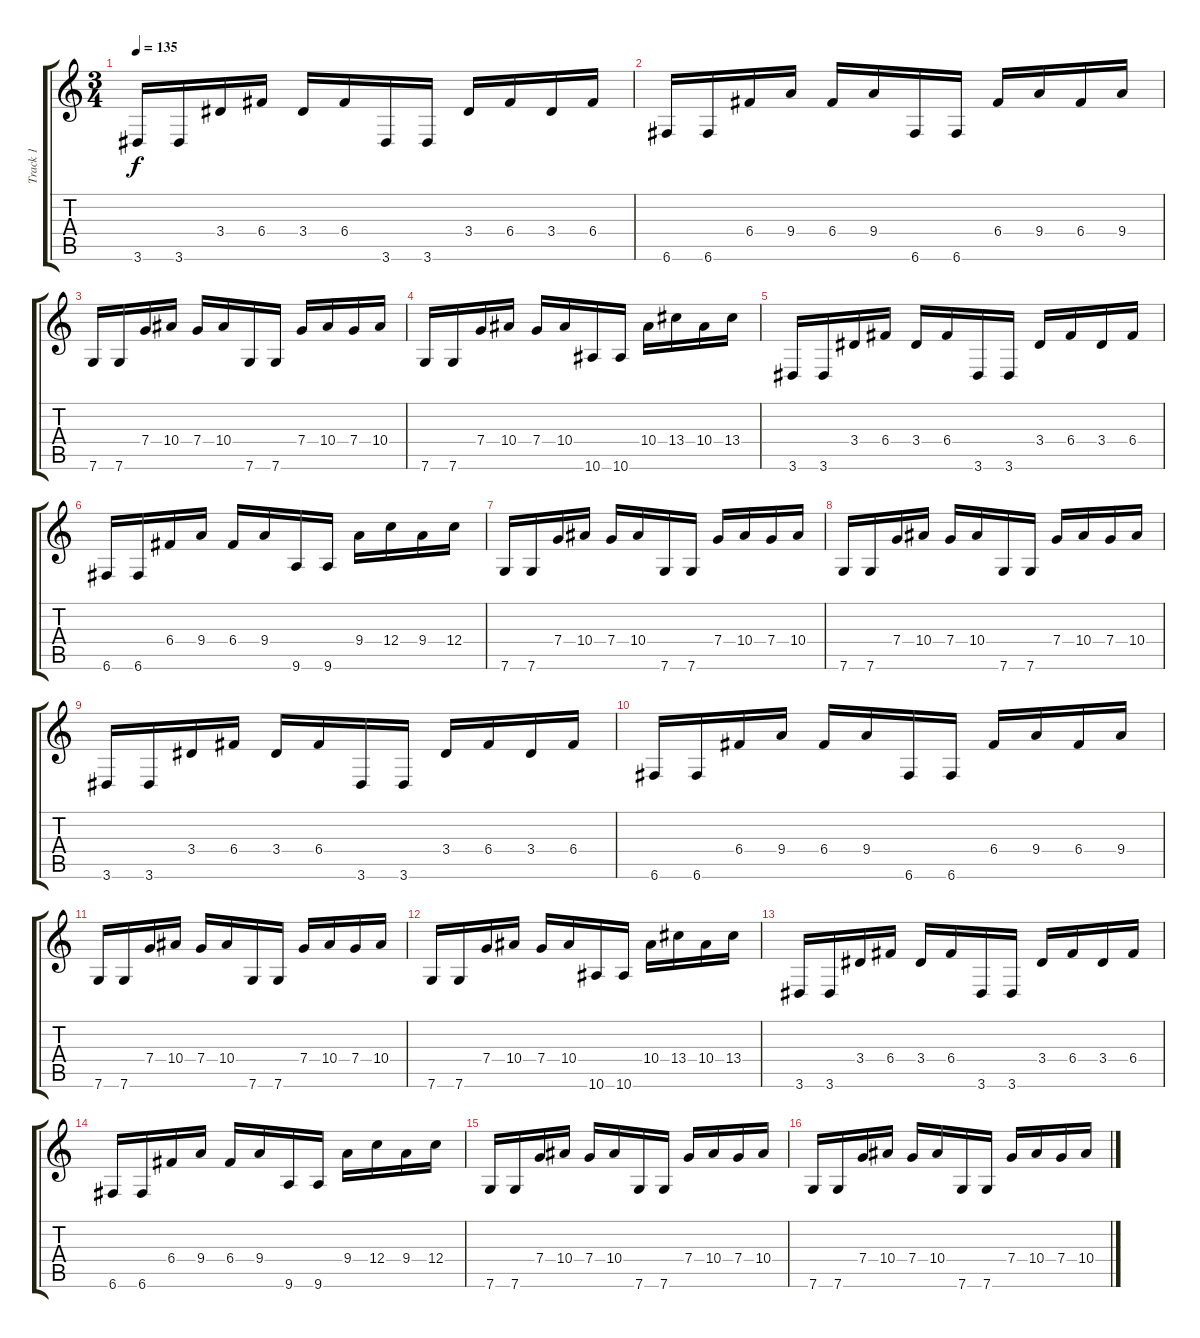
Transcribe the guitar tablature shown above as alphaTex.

\track ("Track 1" "Track 1") {instrument distortionguitar}
\staff {score tabs}
\tuning (D4 A3 F3 C3 G2 C2) {hide}
\ts (3 4)
\tempo 135
\clef g2
\ks c
3.6.16{dy f} 3.6.16 3.4.16 6.4.16 3.4.16 6.4.16 3.6.16 3.6.16 3.4.16 6.4.16 3.4.16 6.4.16 |
6.6.16 6.6.16 6.4.16 9.4.16 6.4.16 9.4.16 6.6.16 6.6.16 6.4.16 9.4.16 6.4.16 9.4.16 |
7.6.16 7.6.16 7.4.16 10.4.16 7.4.16 10.4.16 7.6.16 7.6.16 7.4.16 10.4.16 7.4.16 10.4.16 |
7.6.16 7.6.16 7.4.16 10.4.16 7.4.16 10.4.16 10.6.16 10.6.16 10.4.16 13.4.16 10.4.16 13.4.16 |
3.6.16 3.6.16 3.4.16 6.4.16 3.4.16 6.4.16 3.6.16 3.6.16 3.4.16 6.4.16 3.4.16 6.4.16 |
6.6.16 6.6.16 6.4.16 9.4.16 6.4.16 9.4.16 9.6.16 9.6.16 9.4.16 12.4.16 9.4.16 12.4.16 |
7.6.16 7.6.16 7.4.16 10.4.16 7.4.16 10.4.16 7.6.16 7.6.16 7.4.16 10.4.16 7.4.16 10.4.16 |
7.6.16 7.6.16 7.4.16 10.4.16 7.4.16 10.4.16 7.6.16 7.6.16 7.4.16 10.4.16 7.4.16 10.4.16 |
3.6.16 3.6.16 3.4.16 6.4.16 3.4.16 6.4.16 3.6.16 3.6.16 3.4.16 6.4.16 3.4.16 6.4.16 |
6.6.16 6.6.16 6.4.16 9.4.16 6.4.16 9.4.16 6.6.16 6.6.16 6.4.16 9.4.16 6.4.16 9.4.16 |
7.6.16 7.6.16 7.4.16 10.4.16 7.4.16 10.4.16 7.6.16 7.6.16 7.4.16 10.4.16 7.4.16 10.4.16 |
7.6.16 7.6.16 7.4.16 10.4.16 7.4.16 10.4.16 10.6.16 10.6.16 10.4.16 13.4.16 10.4.16 13.4.16 |
3.6.16 3.6.16 3.4.16 6.4.16 3.4.16 6.4.16 3.6.16 3.6.16 3.4.16 6.4.16 3.4.16 6.4.16 |
6.6.16 6.6.16 6.4.16 9.4.16 6.4.16 9.4.16 9.6.16 9.6.16 9.4.16 12.4.16 9.4.16 12.4.16 |
7.6.16 7.6.16 7.4.16 10.4.16 7.4.16 10.4.16 7.6.16 7.6.16 7.4.16 10.4.16 7.4.16 10.4.16 |
7.6.16 7.6.16 7.4.16 10.4.16 7.4.16 10.4.16 7.6.16 7.6.16 7.4.16 10.4.16 7.4.16 10.4.16
